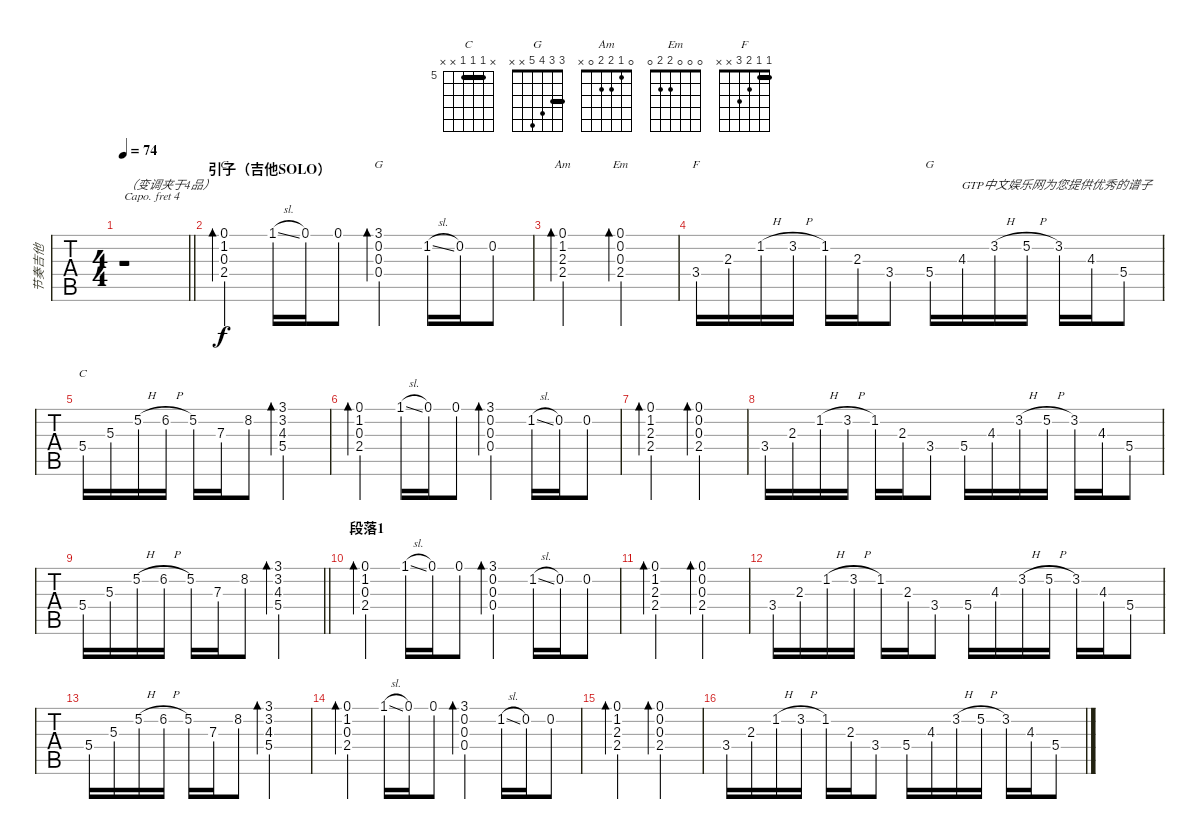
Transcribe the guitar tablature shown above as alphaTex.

\track ("节奏吉他" "节奏吉他") {instrument electricguitarmuted}
\staff {tabs}
\capo 4
\tuning (E4 B3 G3 D3 A2 E2) {hide}
\chord ("C" 0 1 0 2 3 x)
\chord ("G" 3 0 0 0 2 3)
\chord ("Am" 0 1 2 2 0 x)
\chord ("Em" 0 0 0 2 2 0)
\chord ("F" 1 1 2 3 x x) {barre 1}
\chord ("G" 3 3 4 5 x x) {barre 3}
\chord ("C" x 5 5 5 x x) {firstfret 5 barre 5}
\ts (4 4)
\section ("" "")
\tempo 74
\clef g2
\barLineRight lightlight
\ks c
r.1{txt "（变调夹于4品）" dy f instrument electricguitarmuted} |
\section ("" "引子（吉他SOLO）")
(0.1 1.2 0.3 2.4).4{bd 120 ch "C"} 1.1{sl}.16 0.1.16 0.1.8 (3.1 0.2 0.3 0.4).4{bd 120 ch "G"} 1.2{sl}.16 0.2.16 0.2.8 |
(0.1 1.2 2.3 2.4).2{bd 120 ch "Am"} (0.1 0.2 0.3 2.4).2{bd 120 ch "Em"} |
3.4.16{ch "F"} 2.3.16 1.2{h}.16 3.2{h}.16 1.2.16 2.3.16 3.4.8 5.4.16{ch "G"} 4.3.16{txt "GTP中文娱乐网为您提供优秀的谱子"} 3.2{h}.16 5.2{h}.16 3.2.16 4.3.16 5.4.8 |
5.4.16{ch "C"} 5.3.16 5.2{h}.16 6.2{h}.16 5.2.16 7.3.16 8.2.8 (3.1 3.2 4.3 5.4).2{bd 120} |
(0.1 1.2 0.3 2.4).4{bd 120} 1.1{sl}.16 0.1.16 0.1.8 (3.1 0.2 0.3 0.4).4{bd 120} 1.2{sl}.16 0.2.16 0.2.8 |
(0.1 1.2 2.3 2.4).2{bd 120} (0.1 0.2 0.3 2.4).2{bd 120} |
3.4.16 2.3.16 1.2{h}.16 3.2{h}.16 1.2.16 2.3.16 3.4.8 5.4.16 4.3.16 3.2{h}.16 5.2{h}.16 3.2.16 4.3.16 5.4.8 |
\barLineRight lightlight
5.4.16 5.3.16 5.2{h}.16 6.2{h}.16 5.2.16 7.3.16 8.2.8 (3.1 3.2 4.3 5.4).2{bd 120} |
\section ("" "段落1")
(0.1 1.2 0.3 2.4).4{bd 120} 1.1{sl}.16 0.1.16 0.1.8 (3.1 0.2 0.3 0.4).4{bd 120} 1.2{sl}.16 0.2.16 0.2.8 |
(0.1 1.2 2.3 2.4).2{bd 120} (0.1 0.2 0.3 2.4).2{bd 120} |
3.4.16 2.3.16 1.2{h}.16 3.2{h}.16 1.2.16 2.3.16 3.4.8 5.4.16 4.3.16 3.2{h}.16 5.2{h}.16 3.2.16 4.3.16 5.4.8 |
5.4.16 5.3.16 5.2{h}.16 6.2{h}.16 5.2.16 7.3.16 8.2.8 (3.1 3.2 4.3 5.4).2{bd 120} |
(0.1 1.2 0.3 2.4).4{bd 120} 1.1{sl}.16 0.1.16 0.1.8 (3.1 0.2 0.3 0.4).4{bd 120} 1.2{sl}.16 0.2.16 0.2.8 |
(0.1 1.2 2.3 2.4).2{bd 120} (0.1 0.2 0.3 2.4).2{bd 120} |
3.4.16 2.3.16 1.2{h}.16 3.2{h}.16 1.2.16 2.3.16 3.4.8 5.4.16 4.3.16 3.2{h}.16 5.2{h}.16 3.2.16 4.3.16 5.4.8
